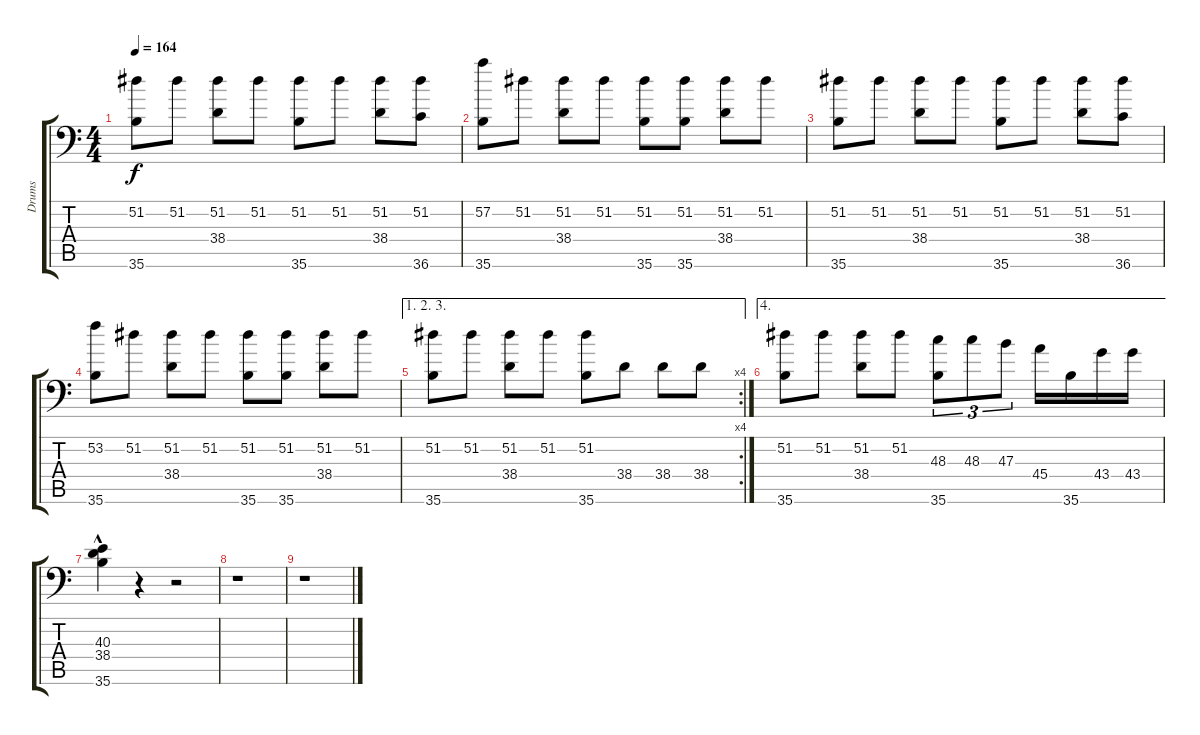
\track ("Drums" "Drums") {instrument acousticgrandpiano}
\staff {score tabs}
\tuning (C-1 C-1 C-1 C-1 C-1 C-1) {hide}
\ts (4 4)
\tempo 164
\clef f4
\ks c
(51.2 35.6).8{dy f} 51.2.8 (51.2 38.4).8 51.2.8 (51.2 35.6).8 51.2.8 (51.2 38.4).8 (51.2 36.6).8 |
(57.2 35.6).8 51.2.8 (51.2 38.4).8 51.2.8 (51.2 35.6).8 (51.2 35.6).8 (51.2 38.4).8 51.2.8 |
(51.2 35.6).8 51.2.8 (51.2 38.4).8 51.2.8 (51.2 35.6).8 51.2.8 (51.2 38.4).8 (51.2 36.6).8 |
(53.2 35.6).8 51.2.8 (51.2 38.4).8 51.2.8 (51.2 35.6).8 (51.2 35.6).8 (51.2 38.4).8 51.2.8 |
\ae (1 2 3)
\rc 4
(51.2 35.6).8 51.2.8 (51.2 38.4).8 51.2.8 (51.2 35.6).8 38.4.8 38.4.8 38.4.8 |
\ae 4
(51.2 35.6).8 51.2.8 (51.2 38.4).8 51.2.8 (48.3 35.6).8{tu (3 2)} 48.3.8{tu (3 2)} 47.3.8{tu (3 2)} 45.4.16 35.6.16 43.4.16 43.4.16 |
(40.3{hac} 38.4{hac} 35.6{hac}).4 r.4 r.2 |
r.1 |
r.1
